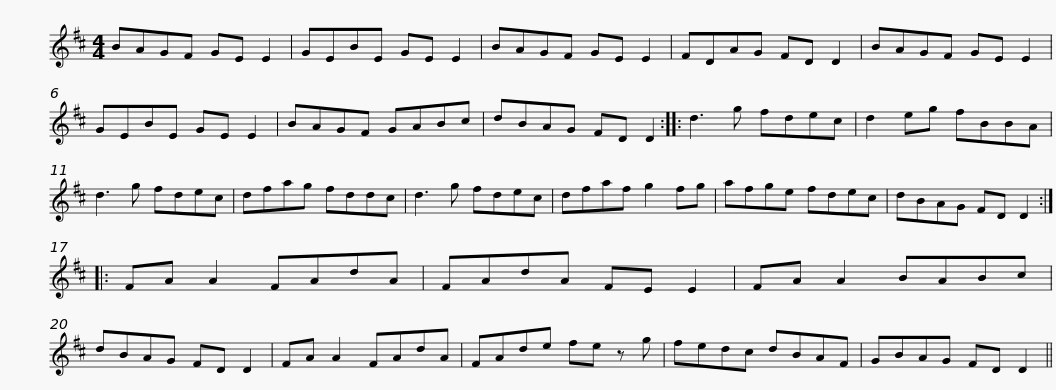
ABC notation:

X:1
L:1/8
M:4/4
I:linebreak $
K:D
V:1 treble
V:1
 BAGF GE E2 | GEBE GE E2 | BAGF GE E2 | FDAG FD D2 | BAGF GE E2 | %5
 GEBE GE E2 |$ BAGF GABc | dBAG FD D2 :: d3 g fdec | d2 eg fBBA | %10
 d3 g fdec | dfag fddc |$ d3 g fdec | dfaf g2 fg | afge fdec | %15
 dBAG FD D2 :: FA A2 FAdA | FAdA FE E2 |$ FA A2 BABc | dBAG FD D2 | %20
 FA A2 FAdA | FAde fe z g | fedc dBAF | GBAG FD D2 || %24
